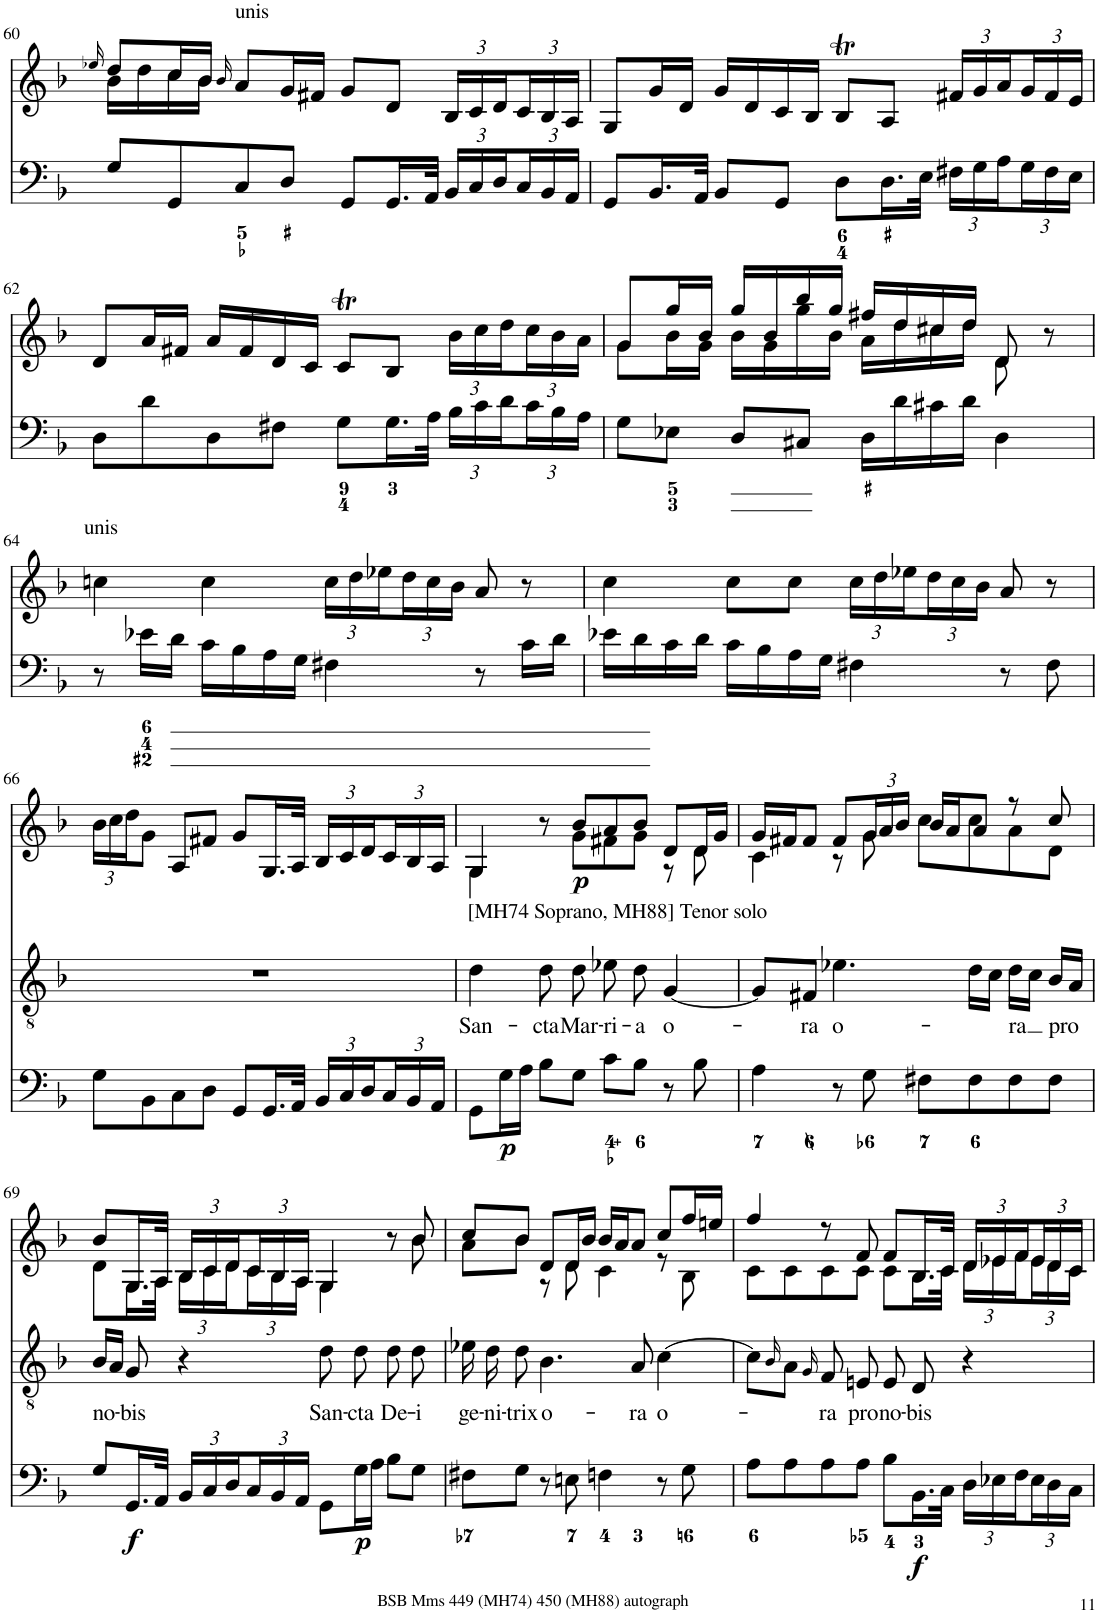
**kern	**dynam	**kern	**text	**kern	**dynam	**kern	**dynam	**kern	**dynam
*part5	*part5	*part4	*part4	*part3	*part3	*part2	*part2	*part1	*part1
*staff5	*staff5	*staff4	*staff4	*staff3	*staff3	*staff2	*staff2	*staff1	*staff1
*I"Organ	*	*I"Tenor	*	*I"Violin	*	*I"Violin	*	*I"2 Violini	*
*	*	*	*	*I'Vln	*	*I'Vln	*	*I'Vln	*
!!LO:PB:g=z
*clefF4	*	*clefGv2	*	*clefG2	*	*clefG2	*	*clefG2	*
*k[b-]	*	*k[b-]	*	*k[b-]	*	*k[b-]	*	*k[b-]	*
*M4/4	*	*M4/4	*	*M4/4	*	*M4/4	*	*M4/4	*
*met(c)	*	*met(c)	*	*met(c)	*	*met(c)	*	*met(c)	*
=60	=60	=60	=60	=60	=60	=60	=60	=60	=60
.	.	.	.	.	.	16qee-X	.	16qee-X/	.
*	*	*	*	*	*	*	*	*^	*
8G/L	.	1r	.	16b-\LL	.	8dd\L	.	8dd/L	16b-\LL	.
.	.	.	.	16dd\J	.	.	.	.	16dd\	.
8GG/	.	.	.	16cc\L	.	16cc\L	.	16cc/L	16cc\	.
.	.	.	.	16b-\JJ	.	16b-\JJ	.	16b-/JJ	16b-\JJ	.
.	.	.	.	16qb-	.	16qb-	.	16qb-/	.	.
!	!	!	!	!	!	!	!	!LO:TX:a:t=unis	!	!
!	!	!	!	!	!	!LO:TX:a:t=unis	!	!	!	!
!	!	!	!	!LO:TX:a:t=unis	!	!	!	!	!	!
8C/	.	.	.	8a/L	.	8a/L	.	8a/L	2.ryy	.
8D/J	.	.	.	16g/L	.	16g/L	.	16g/L	.	.
.	.	.	.	16f#X/JJ	.	16f#X/JJ	.	16f#X/JJ	.	.
8GG/L	.	.	.	8g/L	.	8g/L	.	8g/L	.	.
16.GG/L	.	.	.	8d/J	.	8d/J	.	8d/J	.	.
32AA/JJk	.	.	.	.	.	.	.	.	.	.
*Xbrackettup	*	*	*	*Xbrackettup	*	*Xbrackettup	*	*Xbrackettup	*	*
24BB-/LL	.	.	.	24B-/LL	.	24B-/LL	.	24B-/LL	.	.
24C/	.	.	.	24c/	.	24c/	.	24c/	.	.
24D/	.	.	.	24d/J	.	24d/J	.	24d/	.	.
24C/	.	.	.	24c/L	.	24c/L	.	24c/	.	.
24BB-/	.	.	.	24B-/	.	24B-/	.	24B-/	.	.
24AA/JJ	.	.	.	24A/JJ	.	24A/JJ	.	24A/JJ	.	.
*	*	*	*	*	*	*	*	*v	*v	*
=61	=61	=61	=61	=61	=61	=61	=61	=61	=61
8GG/L	.	1r	.	8G/L	.	8G/L	.	8G/L	.
16.BB-/L	.	.	.	16g/L	.	16g/L	.	16g/L	.
.	.	.	.	16d/JJ	.	16d/JJ	.	16d/JJ	.
32AA/JJk	.	.	.	.	.	.	.	.	.
8BB-/L	.	.	.	16g/LL	.	16g/LL	.	16g/LL	.
.	.	.	.	16d/J	.	16d/J	.	16d/	.
8GG/J	.	.	.	16c/L	.	16c/L	.	16c/	.
.	.	.	.	16B-/JJ	.	16B-/JJ	.	16B-/JJ	.
8D\L	.	.	.	8B-T/L	.	8B-T/L	.	8B-T/L	.
16.D\L	.	.	.	8A/J	.	8A/J	.	8A/J	.
32E\JJk	.	.	.	.	.	.	.	.	.
24F#X\LL	.	.	.	24f#X/LL	.	24f#X/LL	.	24f#X/LL	.
24G\	.	.	.	24g/	.	24g/	.	24g/	.
24A\	.	.	.	24a/J	.	24a/J	.	24a/	.
24G\	.	.	.	24g/L	.	24g/L	.	24g/	.
24F#\	.	.	.	24f#/	.	24f#/	.	24f#/	.
24E\JJ	.	.	.	24e/JJ	.	24e/JJ	.	24e/JJ	.
!!LO:LB:g=z
=62	=62	=62	=62	=62	=62	=62	=62	=62	=62
8D\L	.	1r	.	8d/L	.	8d/L	.	8d/L	.
8d\	.	.	.	16a/L	.	16a/L	.	16a/L	.
.	.	.	.	16f#X/JJ	.	16f#X/JJ	.	16f#X/JJ	.
8D\	.	.	.	16a/LL	.	16a/LL	.	16a/LL	.
.	.	.	.	16f#/J	.	16f#/J	.	16f#/	.
8F#X\J	.	.	.	16d/L	.	16d/L	.	16d/	.
.	.	.	.	16c/JJ	.	16c/JJ	.	16c/JJ	.
8G\L	.	.	.	8cT/L	.	8cT/L	.	8cT/L	.
16.G\L	.	.	.	8B-/J	.	8B-/J	.	8B-/J	.
32A\JJk	.	.	.	.	.	.	.	.	.
24B-\LL	.	.	.	24b-/LL	.	24b-/LL	.	24b-\LL	.
24c\	.	.	.	24cc/	.	24cc/	.	24cc\	.
24d\	.	.	.	24dd/J	.	24dd/J	.	24dd\	.
24c\	.	.	.	24cc/L	.	24cc/L	.	24cc\	.
24B-\	.	.	.	24b-/	.	24b-/	.	24b-\	.
24A\JJ	.	.	.	24a/JJ	.	24a/JJ	.	24a\JJ	.
=63	=63	=63	=63	=63	=63	=63	=63	=63	=63
*	*	*	*	*	*	*	*	*^	*
8G\L	.	1r	.	8g/L	.	8g/L	.	8g/L	8g\L	.
8E-X\J	.	.	.	16b-/L	.	16gg/L	.	16gg/L	16b-\L	.
.	.	.	.	16g/JJ	.	16b-/JJ	.	16b-/JJ	16g\JJ	.
8D/L	.	.	.	16b-\LL	.	16gg\LL	.	16gg/LL	16b-\LL	.
.	.	.	.	16g\J	.	16b-\J	.	16b-/	16g\	.
8C#X/J	.	.	.	16gg\L	.	16bb-\L	.	16bb-/	16gg\	.
.	.	.	.	16b-\JJ	.	16gg\JJ	.	16gg/JJ	16b-\JJ	.
16D\LL	.	.	.	16a\LL	.	16ff#X\LL	.	16ff#X/LL	16a\LL	.
16d\	.	.	.	16dd\J	.	16dd\J	.	16dd/	16dd\	.
16c#X\	.	.	.	16cc#X\L	.	16cc#X\L	.	16cc#X/	16cc#\	.
16d\JJ	.	.	.	16dd\JJ	.	16dd\JJ	.	16dd/JJ	16dd\JJ	.
4D\	.	.	.	8d	.	8d	.	8d/	8d\	.
.	.	.	.	8r	.	8r	.	8r	8ryy	.
!!LO:LB:g=z
=64	=64	=64	=64	=64	=64	=64	=64	=64	=64	=64
!	!	!	!	!	!	!	!	!LO:TX:a:t=unis	!	!
!	!	!	!	!	!	!LO:TX:a:t=unis	!	!	!	!
!	!	!	!	!LO:TX:a:t=unis	!	!	!	!	!	!
*	*	*	*	*	*	*	*	*v	*v	*
8r	.	1r	.	4ccn	.	4ccn	.	4ccn\	.
16e-X\LL	.	.	.	.	.	.	.	.	.
16d\JJ	.	.	.	.	.	.	.	.	.
16c\LL	.	.	.	4cc	.	4cc	.	4cc\	.
16B-\	.	.	.	.	.	.	.	.	.
16A\	.	.	.	.	.	.	.	.	.
16G\JJ	.	.	.	.	.	.	.	.	.
4F#X\	.	.	.	24cc\LL	.	24cc\LL	.	24cc\LL	.
.	.	.	.	24dd\	.	24dd\	.	24dd\	.
.	.	.	.	24ee-X\J	.	24ee-X\J	.	24ee-X\	.
.	.	.	.	24dd\L	.	24dd\L	.	24dd\	.
.	.	.	.	24cc\	.	24cc\	.	24cc\	.
.	.	.	.	24b-\JJ	.	24b-\JJ	.	24b-\JJ	.
8r	.	.	.	8a	.	8a	.	8a/	.
16c\LL	.	.	.	8r	.	8r	.	8r	.
16d\JJ	.	.	.	.	.	.	.	.	.
=65	=65	=65	=65	=65	=65	=65	=65	=65	=65
16e-X\LL	.	1r	.	4cc	.	4cc	.	4cc\	.
16d\	.	.	.	.	.	.	.	.	.
16c\	.	.	.	.	.	.	.	.	.
16d\JJ	.	.	.	.	.	.	.	.	.
16c\LL	.	.	.	8cc\L	.	8cc\L	.	8cc\L	.
16B-\	.	.	.	.	.	.	.	.	.
16A\	.	.	.	8cc\J	.	8cc\J	.	8cc\J	.
16G\JJ	.	.	.	.	.	.	.	.	.
4F#X\	.	.	.	24cc\LL	.	24cc\LL	.	24cc\LL	.
.	.	.	.	24dd\	.	24dd\	.	24dd\	.
.	.	.	.	24ee-X\J	.	24ee-X\J	.	24ee-X\	.
.	.	.	.	24dd\L	.	24dd\L	.	24dd\	.
.	.	.	.	24cc\	.	24cc\	.	24cc\	.
.	.	.	.	24b-\JJ	.	24b-\JJ	.	24b-\JJ	.
8r	.	.	.	8a	.	8a	.	8a/	.
8F#\	.	.	.	8r	.	8r	.	8r	.
!!LO:LB:g=z
=66	=66	=66	=66	=66	=66	=66	=66	=66	=66
8G\L	.	1r	.	24b-/LL	.	24b-/LL	.	24b-\LL	.
.	.	.	.	24cc/	.	24cc/	.	24cc\	.
.	.	.	.	24dd/J	.	24dd/J	.	24dd\J	.
8BB-\	.	.	.	8g/J	.	8g/J	.	8g\J	.
8C\	.	.	.	8A/L	.	8A/L	.	8A/L	.
8D\J	.	.	.	8f#X/J	.	8f#X/J	.	8f#X/J	.
8GG/L	.	.	.	8g/L	.	8g/L	.	8g/L	.
16.GG/L	.	.	.	16.G/L	.	16.G/L	.	16.G/L	.
32AA/JJk	.	.	.	32A/JJk	.	32A/JJk	.	32A/JJk	.
24BB-/LL	.	.	.	24B-/LL	.	24B-/LL	.	24B-/LL	.
24C/	.	.	.	24c/	.	24c/	.	24c/	.
24D/	.	.	.	24d/J	.	24d/J	.	24d/	.
24C/	.	.	.	24c/L	.	24c/L	.	24c/	.
24BB-/	.	.	.	24B-/	.	24B-/	.	24B-/	.
24AA/JJ	.	.	.	24A/JJ	.	24A/JJ	.	24A/JJ	.
=67	=67	=67	=67	=67	=67	=67	=67	=67	=67
!	!	!LO:TX:a:t=[MH74 Soprano, MH88] Tenor solo	!	!	!	!	!	!	!
!	!	!	!LO:LY:b	!	!	!	!	!	!
*	*	*	*	*	*	*	*	*^	*
8GG\L	.	4d\	San-	4G	.	4G	.	4G/	4G\	.
!	!LO:DY:b	!	!	!	!	!	!	!	!	!
16G\L	p	.	.	.	.	.	.	.	.	.
16A\JJ	.	.	.	.	.	.	.	.	.	.
!	!	!	!LO:LY:b	!	!	!	!	!	!	!
8B-\L	.	8d\	-cta	8r	.	8r	.	8r	8ryy	.
!	!	!	!LO:LY:b	!	!LO:DY:b	!	!LO:DY:b	!	!	!LO:DY:b
8G\J	.	8d\	Mar-	8g	p	8b-	p	8b-/L	8g\L	p
!	!	!	!LO:LY:b	!	!	!	!	!	!	!
8c\L	.	8e-X\	-ri-	8f#X/L	.	8a/L	.	8a/	8f#X\	.
!	!	!	!LO:LY:b	!	!	!	!	!	!	!
8B-\J	.	8d\	-a	8g/J	.	8b-/J	.	8b-/J	8g\J	.
!	!	!	!LO:LY:b	!	!	!	!	!	!	!
8r	.	[4G/	o-	8r	.	8d/L	.	8d/L	8r	.
8B-\	.	.	.	8d	.	16d/L	.	16d/L	8d\	.
.	.	.	.	.	.	16g/JJ	.	16g/JJ	.	.
=68	=68	=68	=68	=68	=68	=68	=68	=68	=68	=68
4A\	.	8G/L]	.	4c	.	16g/LL	.	16g/LL	4c\	.
.	.	.	.	.	.	16f#X/J	.	16f#X/J	.	.
!	!	!	!LO:LY:b	!	!	!	!	!	!	!
.	.	8F#X/J	-ra	.	.	8f#/J	.	8f#/J	.	.
!	!	!	!LO:LY:b	!	!	!	!	!	!	!
8r	.	4.e-X\	o-	8r	.	8f#/L	.	8f#/L	8r	.
8G\	.	.	.	8g	.	24g/L	.	24g/L	8g\	.
.	.	.	.	.	.	24a/	.	24a/	.	.
.	.	.	.	.	.	24b-/JJ	.	24b-/JJ	.	.
8F#X\L	.	.	.	8cc\L	.	16b-/LL	.	16b-/LL	8cc\L	.
.	.	.	.	.	.	16a/J	.	16a/J	.	.
8F#\	.	16d\LL	.	8cc\J	.	8a/J	.	8a/J	8cc\	.
.	.	16c\JJ	.	.	.	.	.	.	.	.
!	!	!	!LO:LY:b	!	!	!	!	!	!	!
8F#\	.	16d\LL	-ra	8a/L	.	8r	.	8r	8a\	.
.	.	16c\JJ	.	.	.	.	.	.	.	.
!	!	!	!LO:LY:b	!	!	!	!	!	!	!
8F#\J	.	16B-/LL	pro	8d/J	.	8cc	.	8cc/	8d\J	.
.	.	16A/JJ	.	.	.	.	.	.	.	.
!!LO:LB:g=z	!!
=69	=69	=69	=69	=69	=69	=69	=69	=69	=69	=69
!	!	!	!LO:LY:b	!	!	!	!	!	!	!
8G/L	.	16B-/LL	no-	8d/L	.	8b-/L	.	8b-/L	8d\L	.
.	.	16A/JJ	.	.	.	.	.	.	.	.
!	!LO:DY:b	!	!LO:LY:b	!	!	!	!	!	!	!
16.GG/L	f	8G/	-bis	16.G/L	.	16.G/L	.	16.G/L	16.G\L	.
32AA/JJk	.	.	.	32A/JJk	.	32A/JJk	.	32A/JJk	32A\JJk	.
24BB-/LL	.	4r	.	4r	.	24B-/LL	.	24B-/LL	24B-\LL	.
24C/	.	.	.	.	.	24c/	.	24c/	24c\	.
24D/	.	.	.	.	.	24d/J	.	24d/	24d\	.
24C/	.	.	.	.	.	24c/L	.	24c/	24c\	.
24BB-/	.	.	.	.	.	24B-/	.	24B-/	24B-\	.
24AA/JJ	.	.	.	.	.	24A/JJ	.	24A/JJ	24A\JJ	.
!	!	!	!LO:LY:b	!	!	!	!	!	!	!
8GG\L	.	8d\	San-	4G	.	4G	.	4G/	4G\	.
!	!LO:DY:b	!	!LO:LY:b	!	!	!	!	!	!	!
16G\L	p	8d\	-cta	.	.	.	.	.	.	.
16A\JJ	.	.	.	.	.	.	.	.	.	.
!	!	!	!LO:LY:b	!	!	!	!	!	!	!
8B-\L	.	8d\	De-	8r	.	8r	.	8r	8ryy	.
!	!	!	!LO:LY:b	!	!	!	!	!	!	!
8G\J	.	8d\	-i	8b-	.	8b-	.	8b-/	8b-\	.
=70	=70	=70	=70	=70	=70	=70	=70	=70	=70	=70
!	!	!	!LO:LY:b	!	!	!	!	!	!	!
8F#X\L	.	16e-X\	ge-	8a/L	.	8cc\L	.	8cc/L	8a\L	.
!	!	!	!LO:LY:b	!	!	!	!	!	!	!
.	.	16d\	-ni-	.	.	.	.	.	.	.
!	!	!	!LO:LY:b	!	!	!	!	!	!	!
8G\J	.	8d\	-trix	8b-/J	.	8b-\J	.	8b-/J	8b-\J	.
!	!	!	!LO:LY:b	!	!	!	!	!	!	!
8r	.	4.B-\	o-	8r	.	8d/L	.	8d/L	8r	.
8En\	.	.	.	8d	.	16d/L	.	16d/L	8d\	.
.	.	.	.	.	.	16b-/JJ	.	16b-/JJ	.	.
4Fn\	.	.	.	4c	.	16b-/LL	.	16b-/LL	4c\	.
.	.	.	.	.	.	16a/J	.	16a/J	.	.
!	!	!	!LO:LY:b	!	!	!	!	!	!	!
.	.	8A/	-ra	.	.	8a/J	.	8a/J	.	.
!	!	!	!LO:LY:b	!	!	!	!	!	!	!
8r	.	[4c\	o-	8r	.	8cc\L	.	8cc/L	8r	.
8G\	.	.	.	8B-	.	16ff\L	.	16ff/L	8B-\	.
.	.	.	.	.	.	16een\JJ	.	16een/JJ	.	.
=71	=71	=71	=71	=71	=71	=71	=71	=71	=71	=71
8A\L	.	8c\L]	.	8c/L	.	4ff	.	4ff/	8c\L	.
.	.	16qB-/	.	.	.	.	.	.	.	.
8A\	.	8A\J	.	8c/J	.	.	.	.	8c\	.
.	.	16qG/	.	.	.	.	.	.	.	.
!	!	!	!LO:LY:b	!	!	!	!	!	!	!
8A\	.	8F/	-ra	8c/L	.	8r	.	8r	8c\	.
!	!	!	!LO:LY:b	!	!	!	!	!	!	!
8A\J	.	8En/	pro	8c/J	.	8f	.	8f/	8c\J	.
!	!	!	!LO:LY:b	!	!	!	!	!	!	!
8B-\L	.	8E/	no-	8c/L	.	8f/L	.	8f/L	8c\L	.
!	!LO:DY:b	!	!LO:LY:b	!	!	!	!	!	!	!
16.BB-\L	f	8D/	-bis	16.B-/L	.	16.B-/L	.	16.B-/L	16.B-\L	.
32C\JJk	.	.	.	32c/JJk	.	32c/JJk	.	32c/JJk	32c\JJk	.
24D\LL	.	4r	.	24d/LL	.	24d/LL	.	24d/LL	24d\LL	.
24E-X\	.	.	.	24e-X/	.	24e-X/	.	24e-X/	24e-\	.
24F\	.	.	.	24f/J	.	24f/J	.	24f/	24f\	.
24E-\	.	.	.	24e-/L	.	24e-/L	.	24e-/	24e-\	.
24D\	.	.	.	24d/	.	24d/	.	24d/	24d\	.
24C\JJ	.	.	.	24c/JJ	.	24c/JJ	.	24c/JJ	24c\JJ	.
*	*	*	*	*	*	*	*	*v	*v	*
=	=	=	=	=	=	=	=	=	=
*-	*-	*-	*-	*-	*-	*-	*-	*-	*-
